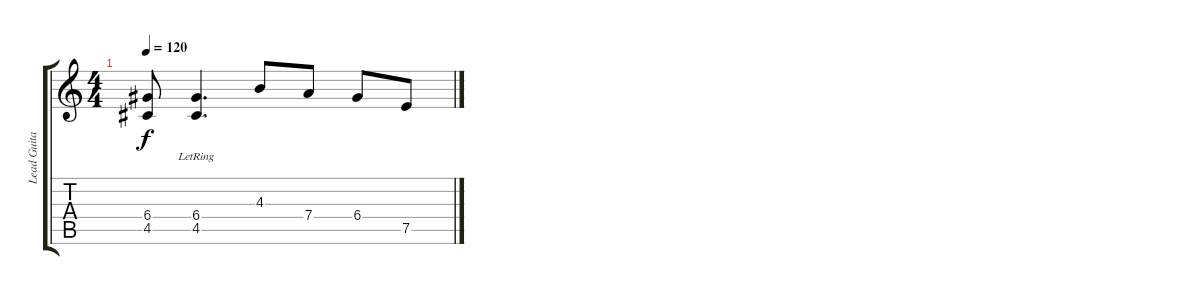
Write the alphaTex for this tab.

\track ("Lead Guitar" "Lead Guita") {instrument distortionguitar}
\staff {score tabs}
\tuning (E4 B3 G3 D3 A2 D2) {hide}
\ts (4 4)
\tempo 120
\clef g2
\ks c
(6.4{t} 4.5{t}).8{dy f} (6.4{lr} 4.5{lr}).4{d} 4.3.8 7.4.8 6.4.8 7.5.8
